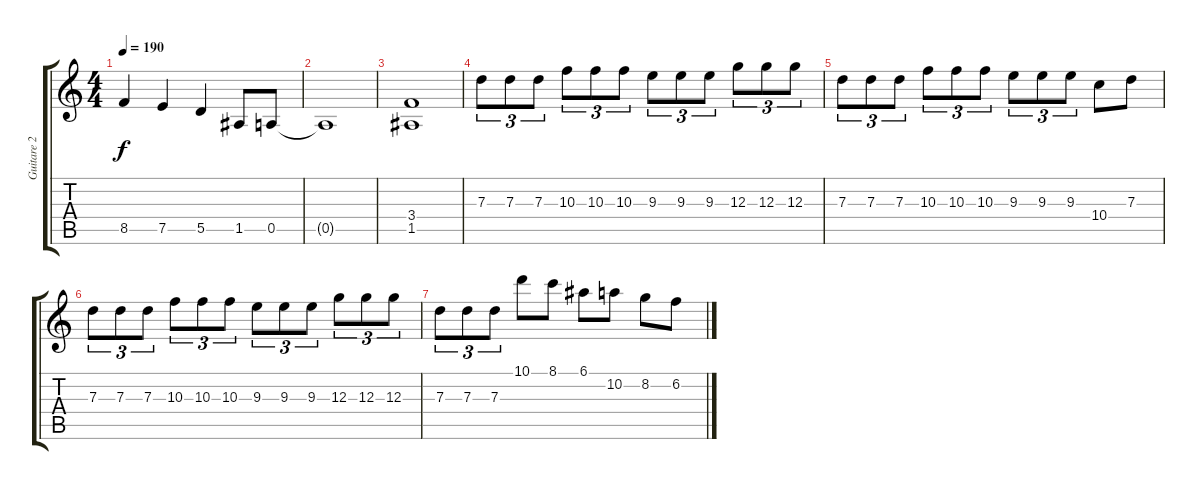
\track ("Guitare 2" "Guitare 2") {instrument distortionguitar}
\staff {score tabs}
\tuning (E4 B3 G3 D3 A2 E2) {hide}
\ts (4 4)
\tempo 190
\clef g2
\ks c
8.5.4{dy f} 7.5.4 5.5.4 1.5.8 0.5.8 |
0.5{t}.1 |
(3.4 1.5).1 |
7.3.8{tu (3 2)} 7.3.8{tu (3 2)} 7.3.8{tu (3 2)} 10.3.8{tu (3 2)} 10.3.8{tu (3 2)} 10.3.8{tu (3 2)} 9.3.8{tu (3 2)} 9.3.8{tu (3 2)} 9.3.8{tu (3 2)} 12.3.8{tu (3 2)} 12.3.8{tu (3 2)} 12.3.8{tu (3 2)} |
7.3.8{tu (3 2)} 7.3.8{tu (3 2)} 7.3.8{tu (3 2)} 10.3.8{tu (3 2)} 10.3.8{tu (3 2)} 10.3.8{tu (3 2)} 9.3.8{tu (3 2)} 9.3.8{tu (3 2)} 9.3.8{tu (3 2)} 10.4.8 7.3.8 |
7.3.8{tu (3 2)} 7.3.8{tu (3 2)} 7.3.8{tu (3 2)} 10.3.8{tu (3 2)} 10.3.8{tu (3 2)} 10.3.8{tu (3 2)} 9.3.8{tu (3 2)} 9.3.8{tu (3 2)} 9.3.8{tu (3 2)} 12.3.8{tu (3 2)} 12.3.8{tu (3 2)} 12.3.8{tu (3 2)} |
7.3.8{tu (3 2)} 7.3.8{tu (3 2)} 7.3.8{tu (3 2)} 10.1.8 8.1.8 6.1.8 10.2.8 8.2.8 6.2.8
